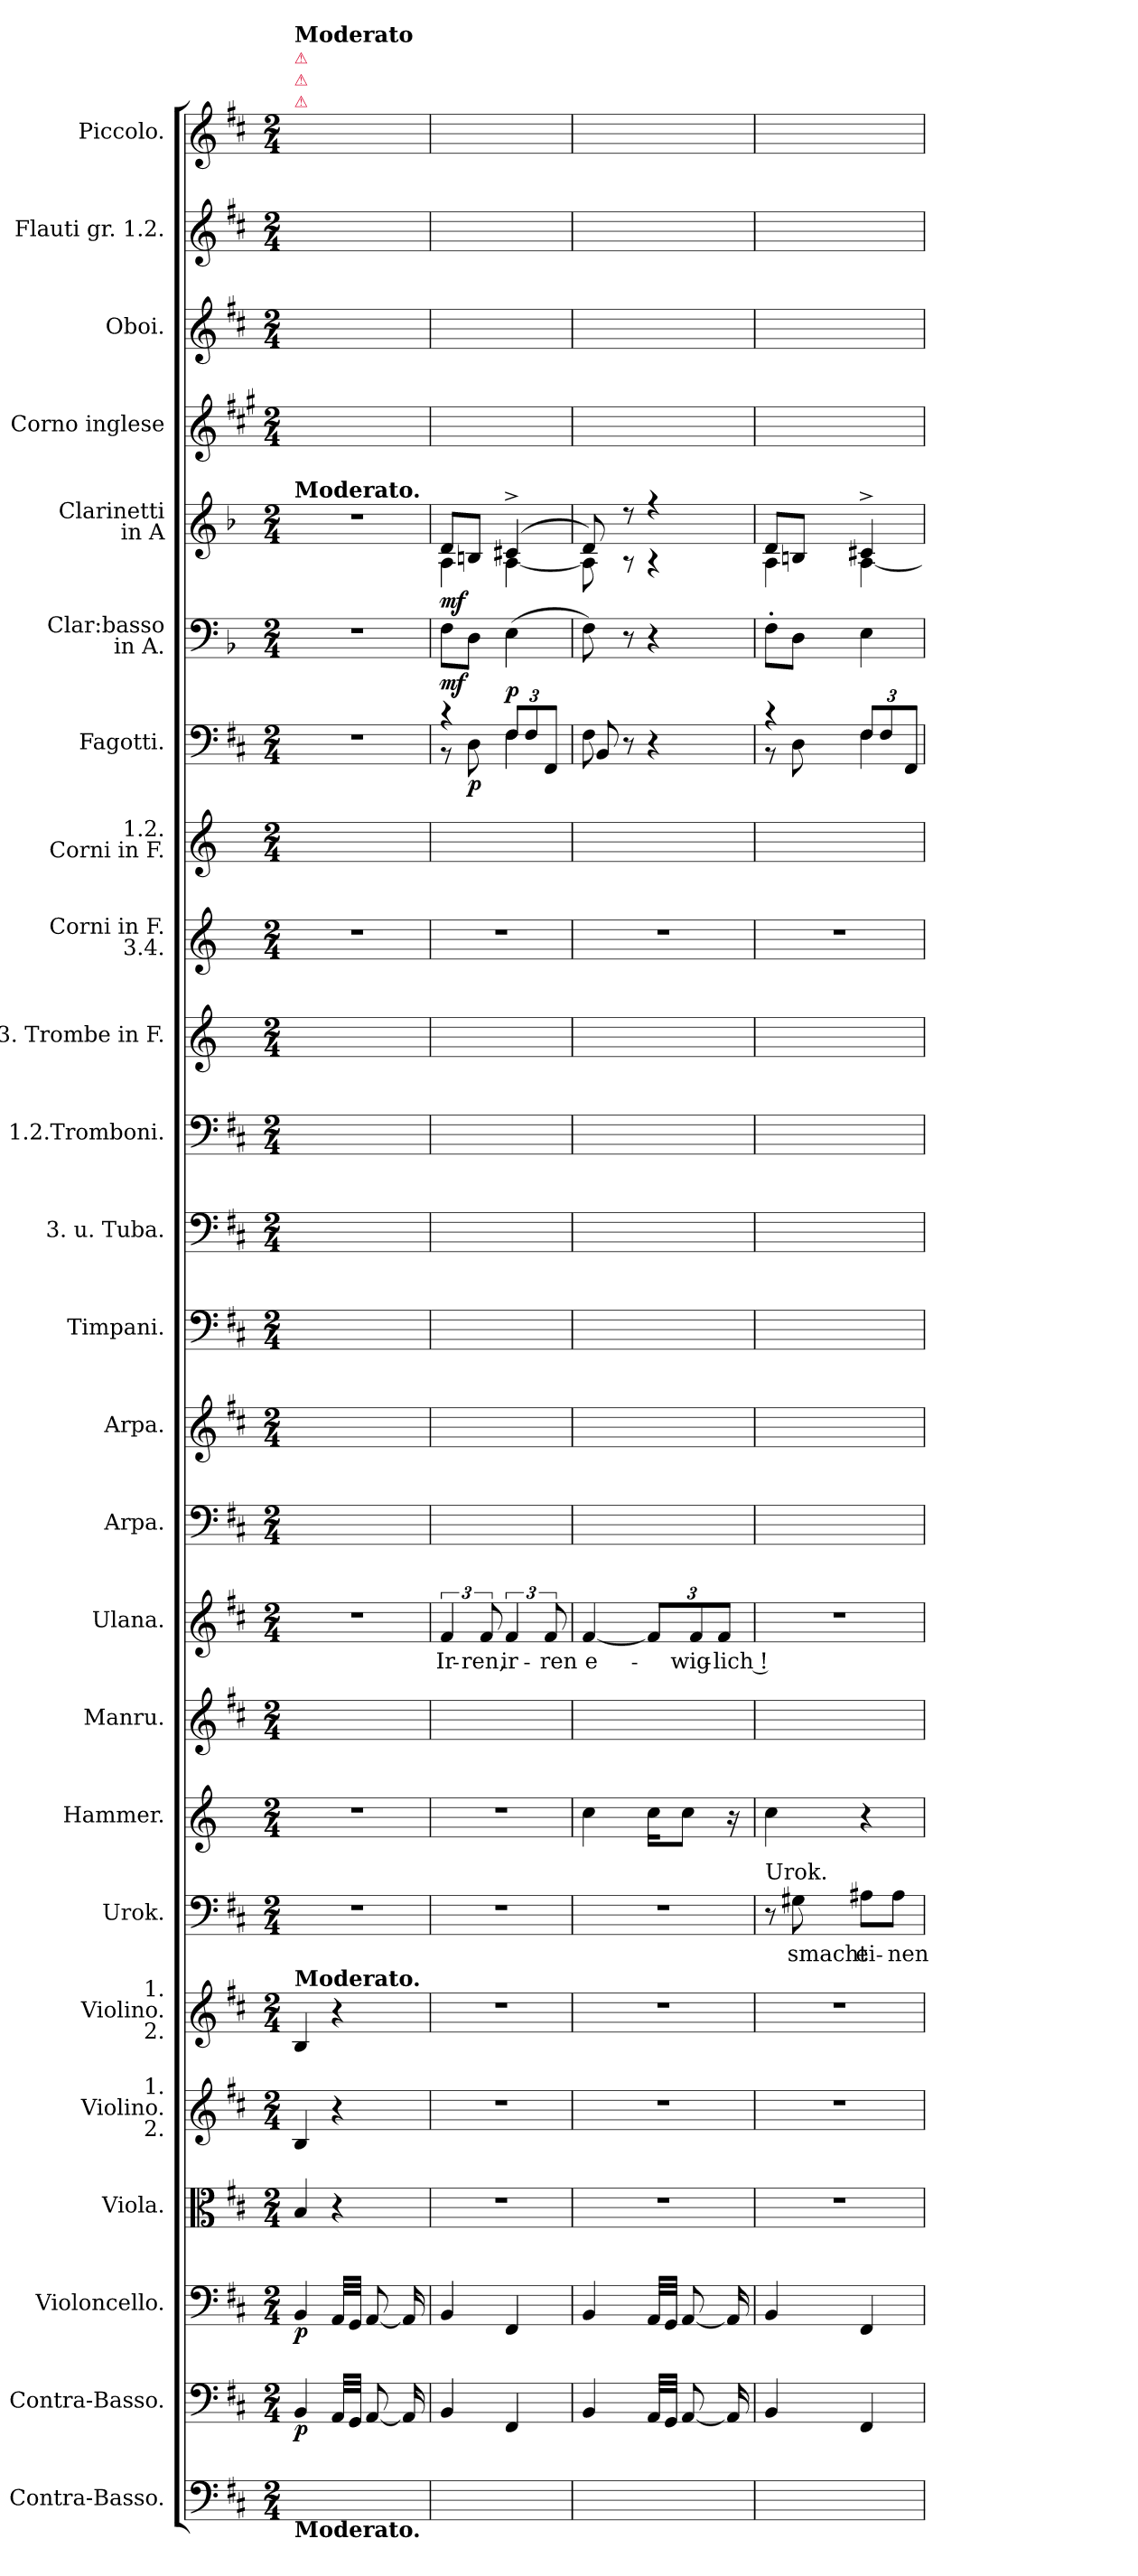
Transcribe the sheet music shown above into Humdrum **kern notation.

**kern	**kern	**dynam	**kern	**dynam	**kern	**kern	**kern	**kern	**text	**kern	**kern	**kern	**text	**kern	**kern	**kern	**kern	**kern	**kern	**kern	**kern	**kern	**dynam	**kern	**dynam	**kern	**dynam	**kern	**kern	**kern	**kern
*part25	*part24	*part24	*part23	*part23	*part22	*part21	*part20	*part19	*part19	*part18	*part17	*part16	*part16	*part15	*part14	*part13	*part12	*part11	*part10	*part9	*part8	*part7	*part7	*part6	*part6	*part5	*part5	*part4	*part3	*part2	*part1
*staff25	*staff24	*staff24	*staff23	*staff23	*staff22	*staff21	*staff20	*staff19	*staff19	*staff18	*staff17	*staff16	*staff16	*staff15	*staff14	*staff13	*staff12	*staff11	*staff10	*staff9	*staff8	*staff7	*staff7	*staff6	*staff6	*staff5	*staff5	*staff4	*staff3	*staff2	*staff1
*I"Contra-Basso.	*I"Contra-Basso.	*	*I"Violoncello.	*	*I"Viola.	*I"1.\nViolino.\n2.	*I"1.\nViolino.\n2.	*I"Urok.	*	*I"Hammer.	*I"Manru.	*I"Ulana.	*	*I"Arpa.	*I"Arpa.	*I"Timpani.	*I"3. u. Tuba.	*I"1.2.Tromboni.	*I"3. Trombe in F.	*I"Corni in F.\n3.4.	*I"1.2.\nCorni in F.	*I"Fagotti.	*	*I"Clar:basso\nin A.	*	*I"Clarinetti\nin A	*	*I"Corno inglese	*I"Oboi.	*I"Flauti gr. 1.2.	*I"Piccolo.
*I'C.-B.	*I'C.-B.	*	*I'Vcll.	*	*I'Vl.	*I'1. Viol. 2.	*I'1. Viol. 2.	*	*	*	*	*	*	*	*	*I'Timp.	*I'3. u. Tub.	*I'1.2. Tromb.	*I'Trombe.	*I'1.2. Corn. 3.4.	*I'1.2. Corn. 3.4.	*I'Fag.	*	*	*	*I'1.2. Clar.A.	*	*I'Cor. ingl.	*I'Ob.	*I'Fl.	*
*clefF4	*clefF4	*	*clefF4	*	*clefC3	*clefG2	*clefG2	*clefF4	*	*clefG2	*clefG2	*clefG2	*	*clefF4	*clefG2	*clefF4	*clefF4	*clefF4	*clefG2	*clefG2	*clefG2	*clefF4	*	*clefF4	*	*clefG2	*	*clefG2	*clefG2	*clefG2	*clefG2
*	*	*	*	*	*	*	*	*	*	*	*	*	*	*	*	*	*	*	*ITrd-3c-5	*ITrd4c7	*ITrd4c7	*	*	*ITrd2c3	*	*ITrd2c3	*	*ITrd4c7	*	*	*
*k[f#c#]	*k[f#c#]	*	*k[f#c#]	*	*k[f#c#]	*k[f#c#]	*k[f#c#]	*k[f#c#]	*	*k[]	*k[f#c#]	*k[f#c#]	*	*k[f#c#]	*k[f#c#]	*k[f#c#]	*k[f#c#]	*k[f#c#]	*k[b-]	*k[b-]	*k[b-]	*k[f#c#]	*	*k[f#c#]	*	*k[f#c#]	*	*k[f#c#]	*k[f#c#]	*k[f#c#]	*k[f#c#]
*b:	*b:	*	*b:	*	*b:	*b:	*b:	*b:	*	*	*b:	*b:	*	*b:	*b:	*b:	*b:	*b:	*	*	*	*b:	*	*b:	*	*b:	*	*b:	*b:	*b:	*b:
*M2/4	*M2/4	*	*M2/4	*	*M2/4	*M2/4	*M2/4	*M2/4	*	*M2/4	*M2/4	*M2/4	*	*M2/4	*M2/4	*M2/4	*M2/4	*M2/4	*M2/4	*M2/4	*M2/4	*M2/4	*	*M2/4	*	*M2/4	*	*M2/4	*M2/4	*M2/4	*M2/4
=1	=1	=1	=1	=1	=1	=1	=1	=1	=1	=1	=1	=1	=1	=1	=1	=1	=1	=1	=1	=1	=1	=1	=1	=1	=1	=1	=1	=1	=1	=1	=1
!	!	!	!	!	!	!	!	!	!	!	!	!	!	!	!	!	!	!	!	!	!	!	!	!	!	!	!	!	!	!	!LO:TX:a:color=crimson:t=⚠
!	!	!	!	!	!	!	!	!	!	!	!	!	!	!	!	!	!	!	!	!	!	!	!	!	!	!	!	!	!	!	!LO:TX:a:color=crimson:t=⚠
!	!	!	!	!	!	!	!	!	!	!	!	!	!	!	!	!	!	!	!	!	!	!	!	!	!	!	!	!	!	!	!LO:TX:a:color=crimson:t=⚠
!	!	!	!	!	!	!	!	!	!	!	!	!	!	!	!	!	!	!	!	!	!	!	!	!	!	!	!	!	!	!	!LO:TX:a:B:t=Moderato
!	!	!	!	!	!	!	!	!	!	!	!	!	!	!	!	!	!	!	!	!	!	!	!	!	!	!LO:TX:a:B:t=Moderato.	!	!	!	!	!
!	!	!	!	!	!	!	!LO:TX:a:B:t=Moderato.	!	!	!	!	!	!	!	!	!	!	!	!	!	!	!	!	!	!	!	!	!	!	!	!
!LO:TX:b:B:t=Moderato.	!	!	!	!	!	!	!	!	!	!	!	!	!	!	!	!	!	!	!	!	!	!	!	!	!	!	!	!	!	!	!
2ryy	4BB/	p	4BB/	p	4B/	4B/	4B/	2r	.	2r	2ryy	2r	.	2ryy	2ryy	2ryy	2ryy	2ryy	2ryy	2r	2ryy	2r	.	2r	.	2r	.	2ryy	2ryy	2ryy	2ryy
.	32AA/LLL	.	32AA/LLL	.	4r	4r	4r	.	.	.	.	.	.	.	.	.	.	.	.	.	.	.	.	.	.	.	.	.	.	.	.
.	32GG/JJJ	.	32GG/JJJ	.	.	.	.	.	.	.	.	.	.	.	.	.	.	.	.	.	.	.	.	.	.	.	.	.	.	.	.
.	[8AA/	.	[8AA/	.	.	.	.	.	.	.	.	.	.	.	.	.	.	.	.	.	.	.	.	.	.	.	.	.	.	.	.
.	16AA/]	.	16AA/]	.	.	.	.	.	.	.	.	.	.	.	.	.	.	.	.	.	.	.	.	.	.	.	.	.	.	.	.
=2	=2	=2	=2	=2	=2	=2	=2	=2	=2	=2	=2	=2	=2	=2	=2	=2	=2	=2	=2	=2	=2	=2	=2	=2	=2	=2	=2	=2	=2	=2	=2
*	*	*	*	*	*	*	*	*	*	*	*	*	*	*	*	*	*	*	*	*	*	*^	*	*	*	*^	*	*	*	*	*
2ryy	4BB/	.	4BB/	.	2r	2r	2r	2r	.	2r	2ryy	6f#/	Ir-	2ryy	2ryy	2ryy	2ryy	2ryy	2ryy	2r	2ryy	4r	8r	.	8D\L	mf	8B/L	4F#\	mf	2ryy	2ryy	2ryy	2ryy
.	.	.	.	.	.	.	.	.	.	.	.	.	.	.	.	.	.	.	.	.	.	.	8D\	p	8BB\J	.	8G#X/J	.	.	.	.	.	.
.	.	.	.	.	.	.	.	.	.	.	.	12f#/	-ren,	.	.	.	.	.	.	.	.	.	.	.	.	.	.	.	.	.	.	.	.
!	!	!	!	!	!	!	!	!	!	!	!	!	!	!	!	!	!	!	!	!	!	!	!	!LO:DY:a	!	!	!	!	!	!	!	!	!
.	4FF#/	.	4FF#/	.	.	.	.	.	.	.	.	6f#/	ir-	.	.	.	.	.	.	.	.	12F#/L	4F#\	p	(4C#\	.	(4A#X^/	[4F#\	.	.	.	.	.
.	.	.	.	.	.	.	.	.	.	.	.	.	.	.	.	.	.	.	.	.	.	12F#/	.	.	.	.	.	.	.	.	.	.	.
.	.	.	.	.	.	.	.	.	.	.	.	12f#/	-ren	.	.	.	.	.	.	.	.	12FF#/J	.	.	.	.	.	.	.	.	.	.	.
=3	=3	=3	=3	=3	=3	=3	=3	=3	=3	=3	=3	=3	=3	=3	=3	=3	=3	=3	=3	=3	=3	=3	=3	=3	=3	=3	=3	=3	=3	=3	=3	=3	=3
2ryy	4BB/	.	4BB/	.	2r	2r	2r	2r	.	4cc\	2ryy	[4f#/	e-	2ryy	2ryy	2ryy	2ryy	2ryy	2ryy	2r	2ryy	8F#\	8BB/	.	8D\)	.	8B/)	8F#\]	.	2ryy	2ryy	2ryy	2ryy
.	.	.	.	.	.	.	.	.	.	.	.	.	.	.	.	.	.	.	.	.	.	8r	4.ryy	.	8r	.	8r	8r	.	.	.	.	.
.	32AA/LLL	.	32AA/LLL	.	.	.	.	.	.	16cc\KL	.	12f#/L]	.	.	.	.	.	.	.	.	.	4r	.	.	4r	.	4r	4r	.	.	.	.	.
.	32GG/JJJ	.	32GG/JJJ	.	.	.	.	.	.	.	.	.	.	.	.	.	.	.	.	.	.	.	.	.	.	.	.	.	.	.	.	.	.
.	[8AA/	.	[8AA/	.	.	.	.	.	.	8cc\J	.	.	.	.	.	.	.	.	.	.	.	.	.	.	.	.	.	.	.	.	.	.	.
.	.	.	.	.	.	.	.	.	.	.	.	12f#/	-wig-	.	.	.	.	.	.	.	.	.	.	.	.	.	.	.	.	.	.	.	.
.	.	.	.	.	.	.	.	.	.	.	.	12f#/J	-lich !	.	.	.	.	.	.	.	.	.	.	.	.	.	.	.	.	.	.	.	.
.	16AA/]	.	16AA/]	.	.	.	.	.	.	16r	.	.	.	.	.	.	.	.	.	.	.	.	.	.	.	.	.	.	.	.	.	.	.
=4	=4	=4	=4	=4	=4	=4	=4	=4	=4	=4	=4	=4	=4	=4	=4	=4	=4	=4	=4	=4	=4	=4	=4	=4	=4	=4	=4	=4	=4	=4	=4	=4	=4
!	!	!	!	!	!	!	!	!LO:TX:a:t=Urok.	!	!	!	!	!	!	!	!	!	!	!	!	!	!	!	!	!	!	!	!	!	!	!	!	!
2ryy	4BB/	.	4BB/	.	2r	2r	2r	8r	.	4cc\	2ryy	2r	.	2ryy	2ryy	2ryy	2ryy	2ryy	2ryy	2r	2ryy	4r	8r	.	8D'\L	.	8B/L	4F#\	.	2ryy	2ryy	2ryy	2ryy
.	.	.	.	.	.	.	.	8G#X\	smacht	.	.	.	.	.	.	.	.	.	.	.	.	.	8D\	.	8BB\J	.	8G#X/J	.	.	.	.	.	.
.	4FF#/	.	4FF#/	.	.	.	.	8A#X\L	ei-	4r	.	.	.	.	.	.	.	.	.	.	.	12F#/L	4F#\	.	4C#\	.	4A#X^/	[4F#\	.	.	.	.	.
.	.	.	.	.	.	.	.	.	.	.	.	.	.	.	.	.	.	.	.	.	.	12F#/	.	.	.	.	.	.	.	.	.	.	.
.	.	.	.	.	.	.	.	8A#\J	-nen	.	.	.	.	.	.	.	.	.	.	.	.	.	.	.	.	.	.	.	.	.	.	.	.
.	.	.	.	.	.	.	.	.	.	.	.	.	.	.	.	.	.	.	.	.	.	12FF#/J	.	.	.	.	.	.	.	.	.	.	.
*	*	*	*	*	*	*	*	*	*	*	*	*	*	*	*	*	*	*	*	*	*	*v	*v	*	*	*	*v	*v	*	*	*	*	*
=	=	=	=	=	=	=	=	=	=	=	=	=	=	=	=	=	=	=	=	=	=	=	=	=	=	=	=	=	=	=	=
*-	*-	*-	*-	*-	*-	*-	*-	*-	*-	*-	*-	*-	*-	*-	*-	*-	*-	*-	*-	*-	*-	*-	*-	*-	*-	*-	*-	*-	*-	*-	*-
